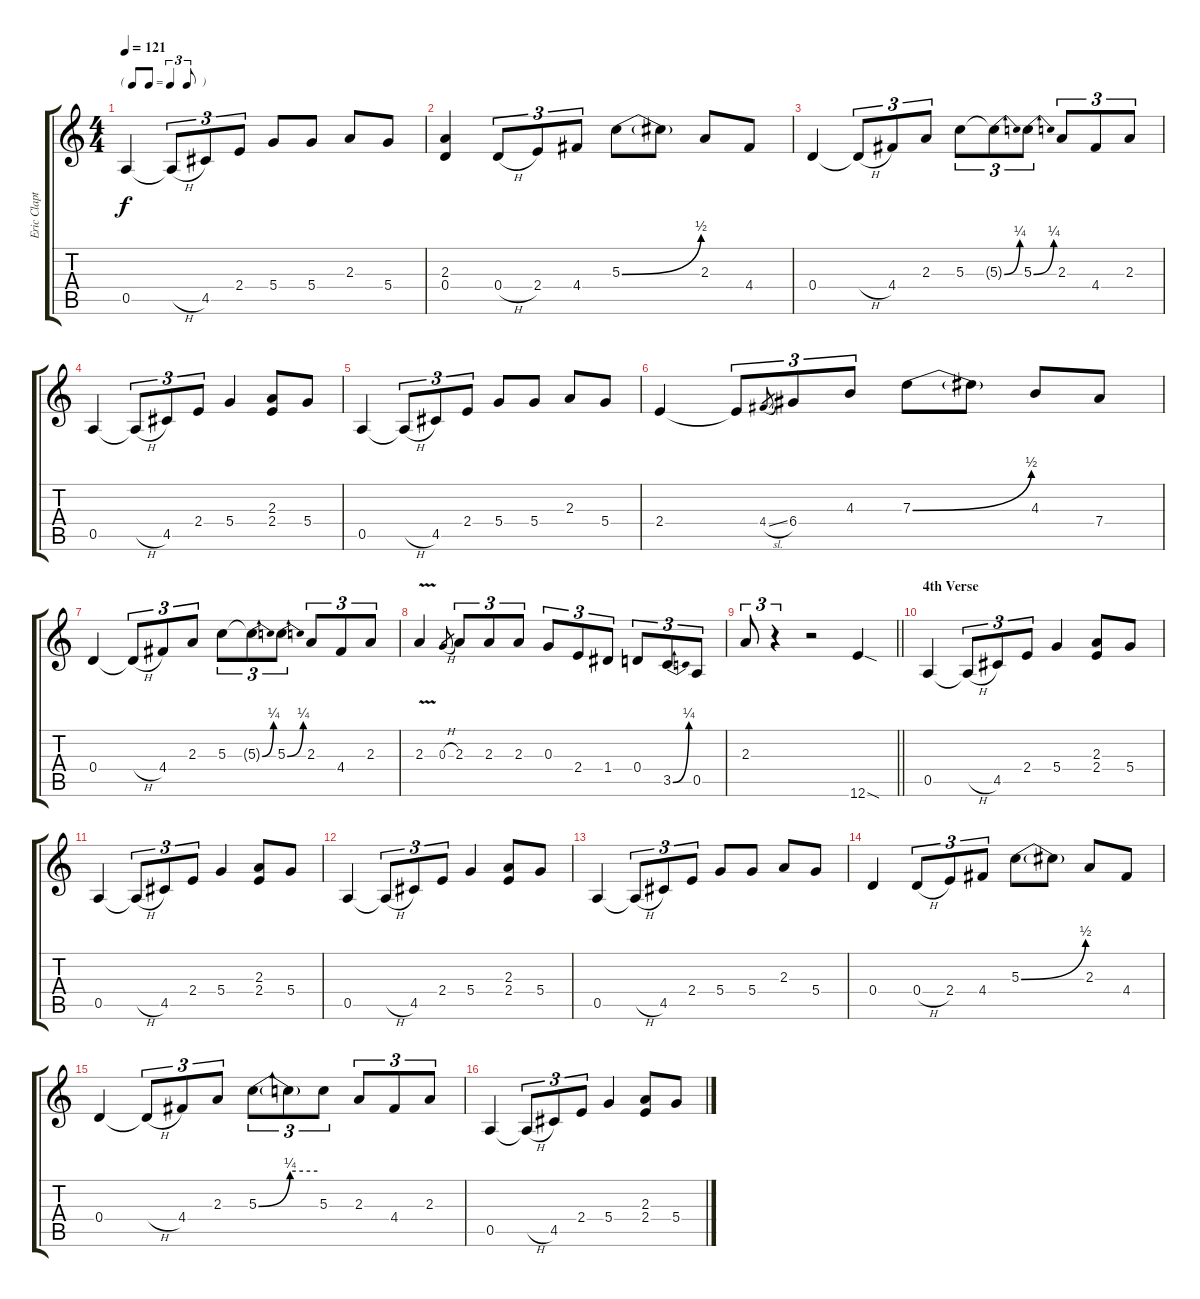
\track ("Eric Clapton - Electric Guitar" "Eric Clapt") {instrument overdrivenguitar}
\staff {score tabs}
\tuning (E4 B3 G3 D3 A2 E2) {hide}
\ts (4 4)
\tf triplet8th
\tempo 121
\clef g2
\ks c
0.5.4{dy f} 0.5{h t}.8{tu (3 2)} 4.5.8{tu (3 2)} 2.4.8{tu (3 2)} 5.4.8 5.4.8 2.3.8 5.4.8 |
(2.3 0.4).4 0.4{h}.8{tu (3 2)} 2.4.8{tu (3 2)} 4.4.8{tu (3 2)} 5.3{be (bend 0 0 60 2)}.8 5.3{t}.8 2.3.8 4.4.8 |
0.4.4 0.4{h t}.8{tu (3 2)} 4.4.8{tu (3 2)} 2.3.8{tu (3 2)} 5.3.8{tu (3 2)} 5.3{be (bend 0 0 60 1) t}.8{tu (3 2)} 5.3{be (bend 0 0 60 1)}.8{tu (3 2)} 2.3.8{tu (3 2)} 4.4.8{tu (3 2)} 2.3.8{tu (3 2)} |
0.5.4 0.5{h t}.8{tu (3 2)} 4.5.8{tu (3 2)} 2.4.8{tu (3 2)} 5.4.4 (2.3 2.4).8 5.4.8 |
0.5.4 0.5{h t}.8{tu (3 2)} 4.5.8{tu (3 2)} 2.4.8{tu (3 2)} 5.4.8 5.4.8 2.3.8 5.4.8 |
2.4.4 2.4{t}.8{tu (3 2)} 4.4{sl}.8{gr} 6.4.8{tu (3 2)} 4.3.8{tu (3 2)} 7.3{be (bend 0 0 60 2)}.8 7.3{t}.8 4.3.8 7.4.8 |
0.4.4 0.4{h t}.8{tu (3 2)} 4.4.8{tu (3 2)} 2.3.8{tu (3 2)} 5.3.8{tu (3 2)} 5.3{be (bend 0 0 60 1) t}.8{tu (3 2)} 5.3{be (bend 0 0 60 1)}.8{tu (3 2)} 2.3.8{tu (3 2)} 4.4.8{tu (3 2)} 2.3.8{tu (3 2)} |
2.3{v}.4 0.3{h}.8{gr} 2.3.8{tu (3 2)} 2.3.8{tu (3 2)} 2.3.8{tu (3 2)} 0.3.8{tu (3 2)} 2.4.8{tu (3 2)} 1.4.8{tu (3 2)} 0.4.8{tu (3 2)} 3.5{be (bend 0 0 60 1)}.8{tu (3 2)} 0.5.8{tu (3 2)} |
\barLineRight lightlight
2.3.8{tu (3 2)} r.4{tu (3 2)} r.2 12.6{sod}.4 |
\section ("" "4th Verse")
0.5.4 0.5{h t}.8{tu (3 2)} 4.5.8{tu (3 2)} 2.4.8{tu (3 2)} 5.4.4 (2.3 2.4).8 5.4.8 |
0.5.4 0.5{h t}.8{tu (3 2)} 4.5.8{tu (3 2)} 2.4.8{tu (3 2)} 5.4.4 (2.3 2.4).8 5.4.8 |
0.5.4 0.5{h t}.8{tu (3 2)} 4.5.8{tu (3 2)} 2.4.8{tu (3 2)} 5.4.4 (2.3 2.4).8 5.4.8 |
0.5.4 0.5{h t}.8{tu (3 2)} 4.5.8{tu (3 2)} 2.4.8{tu (3 2)} 5.4.8 5.4.8 2.3.8 5.4.8 |
0.4.4 0.4{h}.8{tu (3 2)} 2.4.8{tu (3 2)} 4.4.8{tu (3 2)} 5.3{be (bend 0 0 60 2)}.8 5.3{t}.8 2.3.8 4.4.8 |
0.4.4 0.4{h t}.8{tu (3 2)} 4.4.8{tu (3 2)} 2.3.8{tu (3 2)} 5.3{be (bend 0 0 60 1)}.8{tu (3 2)} 5.3{be (hold 0 1 60 1) t}.8{tu (3 2)} 5.3.8{tu (3 2)} 2.3.8{tu (3 2)} 4.4.8{tu (3 2)} 2.3.8{tu (3 2)} |
0.5.4 0.5{h t}.8{tu (3 2)} 4.5.8{tu (3 2)} 2.4.8{tu (3 2)} 5.4.4 (2.3 2.4).8 5.4.8
